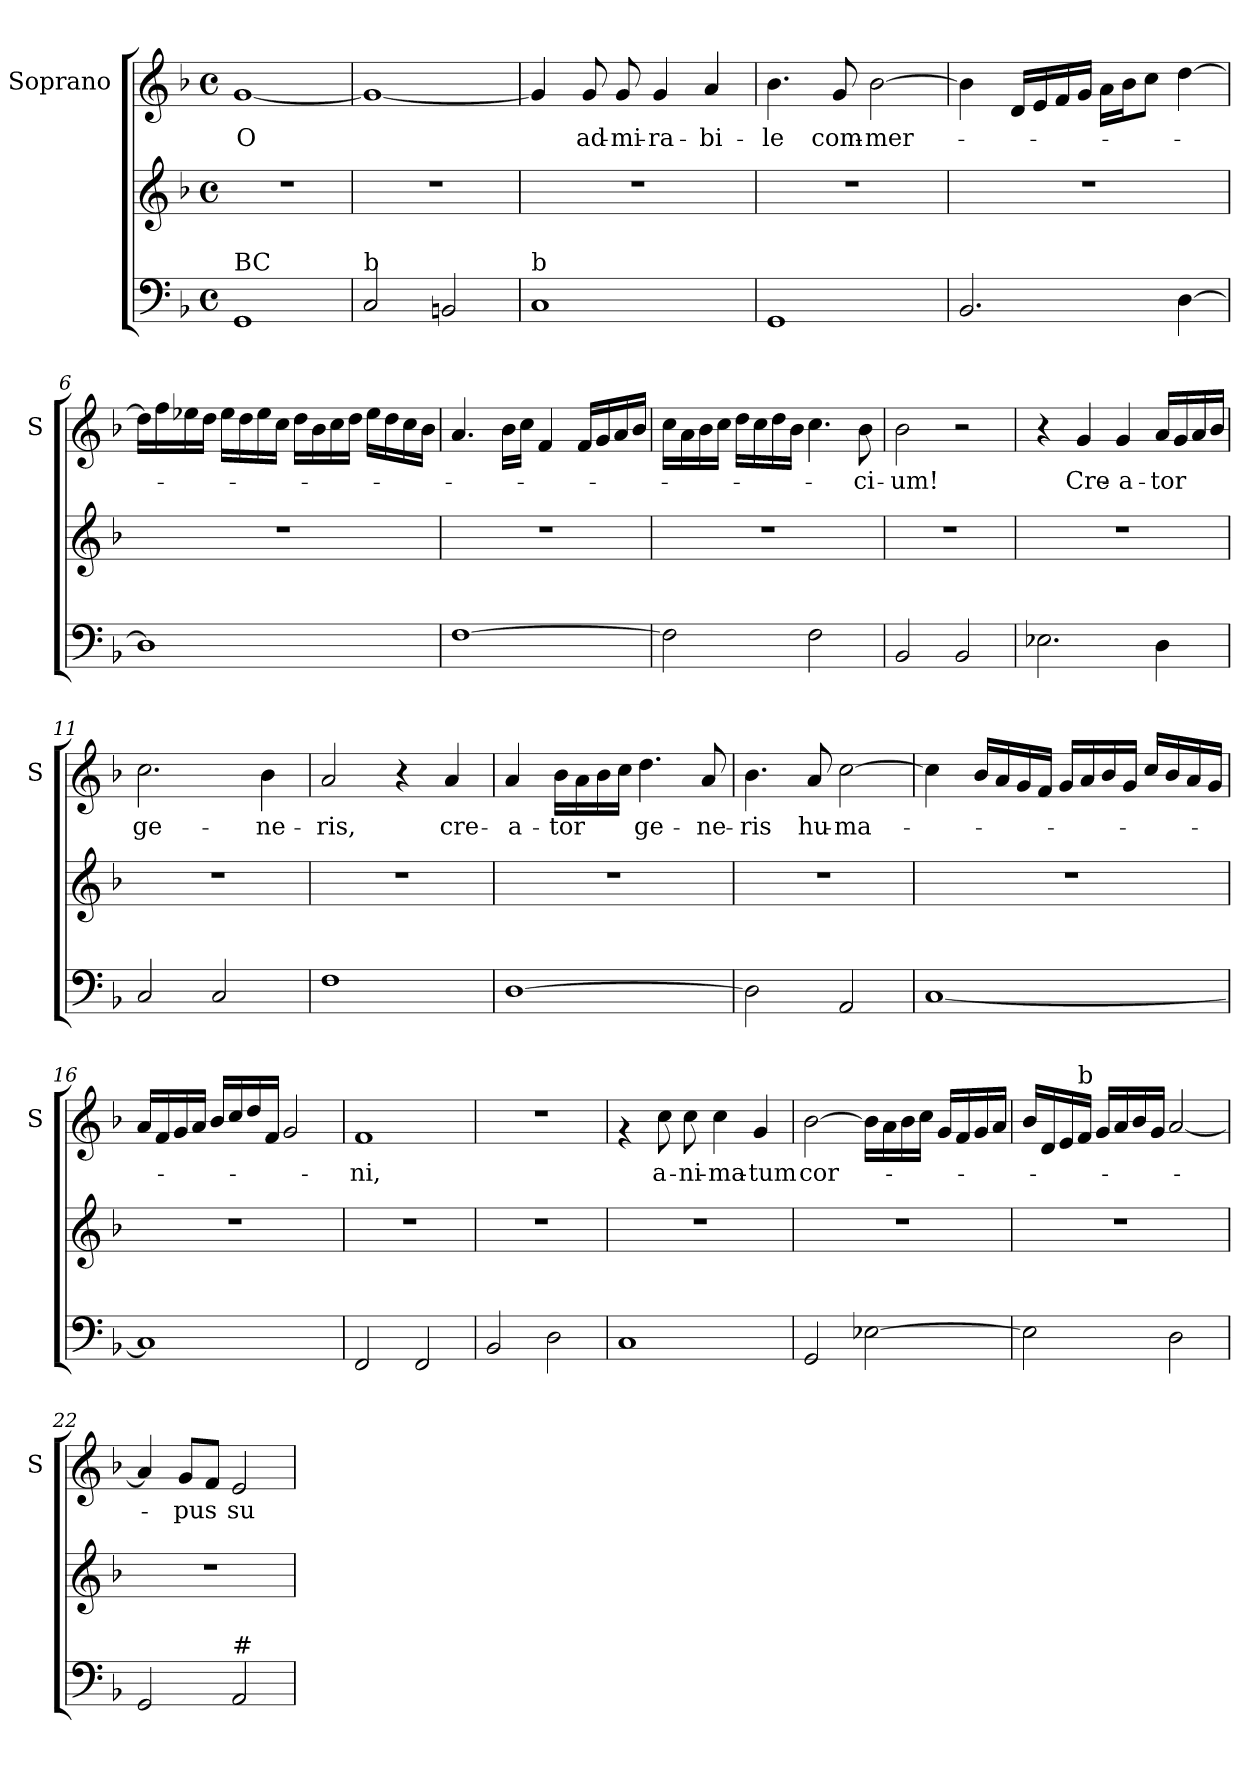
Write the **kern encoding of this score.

**kern	**kern	**kern	**text
*part2	*part2	*part1	*part1
*staff3	*staff2	*staff1	*staff1
*	*	*I"Soprano	*
*	*	*I'S	*
*clefF4	*clefG2	*clefG2	*
*k[b-]	*k[b-]	*k[b-]	*
*F:	*F:	*F:	*
*M4/4	*M4/4	*M4/4	*
*met(c)	*met(c)	*met(c)	*
=1	=1	=1	=1
!LO:TX:a:t=BC	!	!	!
!	!	!	!LO:LY:b
1GG	1r	[1g	O
=2	=2	=2	=2
!LO:TX:a:t=b	!	!	!
2C/	1r	1g_	.
2BBn/	.	.	.
=3	=3	=3	=3
!LO:TX:a:t=b	!	!	!
1C	1r	4g/]	.
!	!	!	!LO:LY:b
.	.	8g/	ad-
!	!	!	!LO:LY:b
.	.	8g/	-mi-
!	!	!	!LO:LY:b
.	.	4g/	-ra-
!	!	!	!LO:LY:b
.	.	4a/	-bi-
=4	=4	=4	=4
!	!	!	!LO:LY:b
1GG	1r	4.b-\	-le
!	!	!	!LO:LY:b
.	.	8g/	com-
!	!	!	!LO:LY:b
.	.	[2b-\	-mer-
=5	=5	=5	=5
2.BB-/	1r	4b-\]	.
.	.	16d/LL	.
.	.	16e/	.
.	.	16f/	.
.	.	16g/JJ	.
.	.	16a\LL	.
.	.	16b-\J	.
.	.	8cc\J	.
[4D\	.	[4dd\	.
!!LO:LB:g=z
=6	=6	=6	=6
1D]	1r	16dd\LL]	.
.	.	16ff\	.
.	.	16ee-X\	.
.	.	16dd\JJ	.
.	.	16ee-\LL	.
.	.	16dd\	.
.	.	16ee-\	.
.	.	16cc\JJ	.
.	.	16dd\LL	.
.	.	16b-\	.
.	.	16cc\	.
.	.	16dd\JJ	.
.	.	16ee-\LL	.
.	.	16dd\	.
.	.	16cc\	.
.	.	16b-\JJ	.
=7	=7	=7	=7
[1F	1r	4.a/	.
.	.	16b-\LL	.
.	.	16cc\JJ	.
.	.	4f/	.
.	.	16f/LL	.
.	.	16g/	.
.	.	16a/	.
.	.	16b-/JJ	.
=8	=8	=8	=8
2F\]	1r	16cc\LL	.
.	.	16a\	.
.	.	16b-\	.
.	.	16cc\JJ	.
.	.	16dd\LL	.
.	.	16cc\	.
.	.	16dd\	.
.	.	16b-\JJ	.
2F\	.	4.cc\	.
!	!	!	!LO:LY:b
.	.	8b-\	-ci-
=9	=9	=9	=9
!	!	!	!LO:LY:b
2BB-/	1r	2b-\	-um!
2BB-/	.	2r	.
!!LO:LB:g=z
=10	=10	=10	=10
2.E-X\	1r	4r	.
!	!	!	!LO:LY:b
.	.	4g/	Cre-
!	!	!	!LO:LY:b
.	.	4g/	-a-
!	!	!	!LO:LY:b
4D\	.	16a/LL	-tor
.	.	16g/	.
.	.	16a/	.
.	.	16b-/JJ	.
=11	=11	=11	=11
!	!	!	!LO:LY:b
2C/	1r	2.cc\	ge-
2C/	.	.	.
!	!	!	!LO:LY:b
.	.	4b-\	-ne-
=12	=12	=12	=12
!	!	!	!LO:LY:b
1F	1r	2a/	-ris,
.	.	4r	.
!	!	!	!LO:LY:b
.	.	4a/	cre-
=13	=13	=13	=13
!	!	!	!LO:LY:b
[1D	1r	4a/	-a-
!	!	!	!LO:LY:b
.	.	16b-\LL	-tor
.	.	16a\	.
.	.	16b-\	.
.	.	16cc\JJ	.
!	!	!	!LO:LY:b
.	.	4.dd\	ge-
!	!	!	!LO:LY:b
.	.	8a/	-ne-
=14	=14	=14	=14
!	!	!	!LO:LY:b
2D\]	1r	4.b-\	-ris
!	!	!	!LO:LY:b
.	.	8a/	hu-
!	!	!	!LO:LY:b
2AA/	.	[2cc\	-ma-
!!LO:PB:g=z
=15	=15	=15	=15
[1C	1r	4cc\]	.
.	.	16b-/LL	.
.	.	16a/	.
.	.	16g/	.
.	.	16f/JJ	.
.	.	16g/LL	.
.	.	16a/	.
.	.	16b-/	.
.	.	16g/JJ	.
.	.	16cc/LL	.
.	.	16b-/	.
.	.	16a/	.
.	.	16g/JJ	.
=16	=16	=16	=16
1C]	1r	16a/LL	.
.	.	16f/	.
.	.	16g/	.
.	.	16a/JJ	.
.	.	16b-/LL	.
.	.	16cc/	.
.	.	16dd/	.
.	.	16f/JJ	.
.	.	2g/	.
=17	=17	=17	=17
!	!	!	!LO:LY:b
2FF/	1r	1f	-ni,
2FF/	.	.	.
=18	=18	=18	=18
2BB-/	1r	1r	.
2D\	.	.	.
=19	=19	=19	=19
1C	1r	4rf	.
!	!	!	!LO:LY:b
.	.	8cc\	a-
!	!	!	!LO:LY:b
.	.	8cc\	-ni-
!	!	!	!LO:LY:b
.	.	4cc\	-ma-
!	!	!	!LO:LY:b
.	.	4g/	-tum
!!LO:LB:g=z
=20	=20	=20	=20
!	!	!	!LO:LY:b
2GG/	1r	[2b-\	cor-
[2E-X\	.	16b-\LL]	.
.	.	16a\	.
.	.	16b-\	.
.	.	16cc\JJ	.
.	.	16g/LL	.
.	.	16f/	.
.	.	16g/	.
.	.	16a/JJ	.
=21	=21	=21	=21
2E-\]	1r	16b-/LL	.
.	.	16d/	.
.	.	16e/	.
!	!	!LO:TX:a:t=b	!
.	.	16f/JJ	.
.	.	16g/LL	.
.	.	16a/	.
.	.	16b-/	.
.	.	16g/JJ	.
2D\	.	[2a/	.
=22	=22	=22	=22
2GG/	1r	4a/]	.
!	!	!	!LO:LY:b
.	.	8g/L	-pus
.	.	8f/J	.
!LO:TX:a:t=#	!	!	!
!	!	!	!LO:LY:b
2AA/	.	2e/	su-
=	=	=	=
*-	*-	*-	*-
